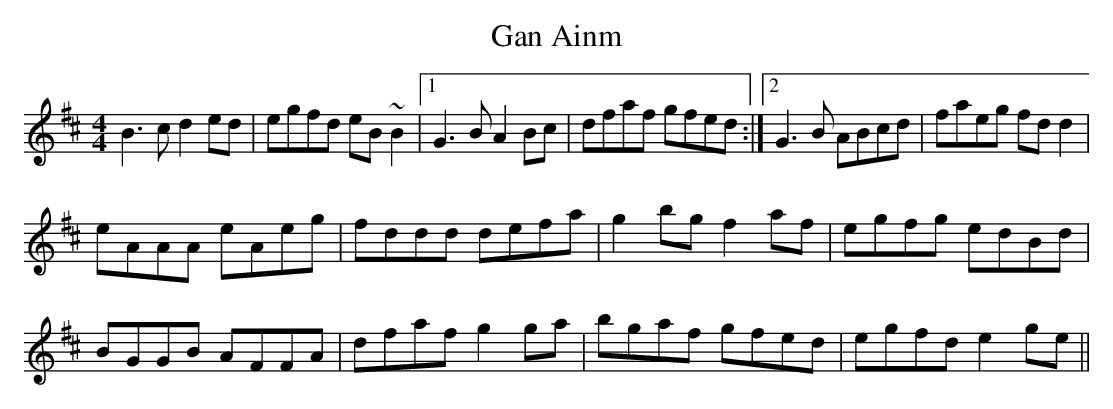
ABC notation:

X:1
T:Gan Ainm
M:4/4
L:1/8
K:D
B3c d2ed | egfd eB~B2 |1 G3B A2Bc | dfaf gfed :|2 G3B ABcd | faeg fdd2 |
eAAA eAeg | fddd defa | g2bg f2af | egfg edBd |
BGGB AFFA | dfaf g2ga | bgaf gfed | egfd e2ge ||
